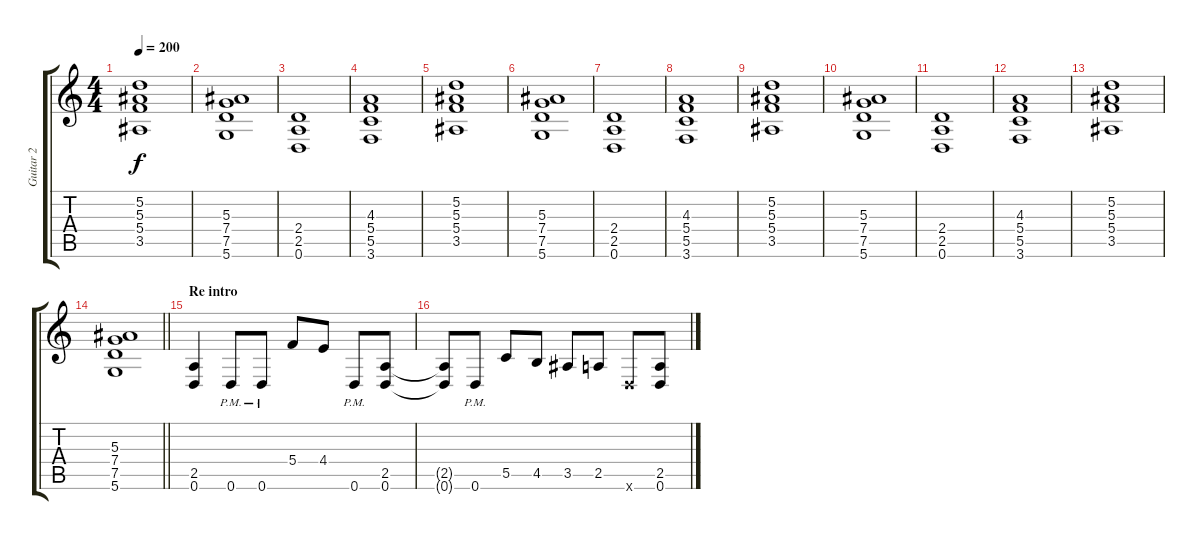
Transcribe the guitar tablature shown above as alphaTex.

\track ("Guitar 2" "Guitar 2") {instrument distortionguitar}
\staff {score tabs}
\tuning (D4 A3 F3 C3 G2 D2) {hide}
\ts (4 4)
\tempo 200
\clef g2
\ks c
(5.2 5.3 5.4 3.5).1{dy f} |
(5.3 7.4 7.5 5.6).1 |
(2.4 2.5 0.6).1 |
(4.3 5.4 5.5 3.6).1 |
(5.2 5.3 5.4 3.5).1 |
(5.3 7.4 7.5 5.6).1 |
(2.4 2.5 0.6).1 |
(4.3 5.4 5.5 3.6).1 |
(5.2 5.3 5.4 3.5).1 |
(5.3 7.4 7.5 5.6).1 |
(2.4 2.5 0.6).1 |
(4.3 5.4 5.5 3.6).1 |
(5.2 5.3 5.4 3.5).1 |
\barLineRight lightlight
(5.3 7.4 7.5 5.6).1 |
\section ("" "Re intro")
(2.5 0.6).4 0.6{pm}.8 0.6{pm}.8 5.4.8 4.4.8 0.6{pm}.8 (2.5 0.6).8 |
(2.5{t} 0.6{t}).8 0.6{pm}.8 5.5.8 4.5.8 3.5.8 2.5.8 0.6{x}.8 (2.5 0.6).8
